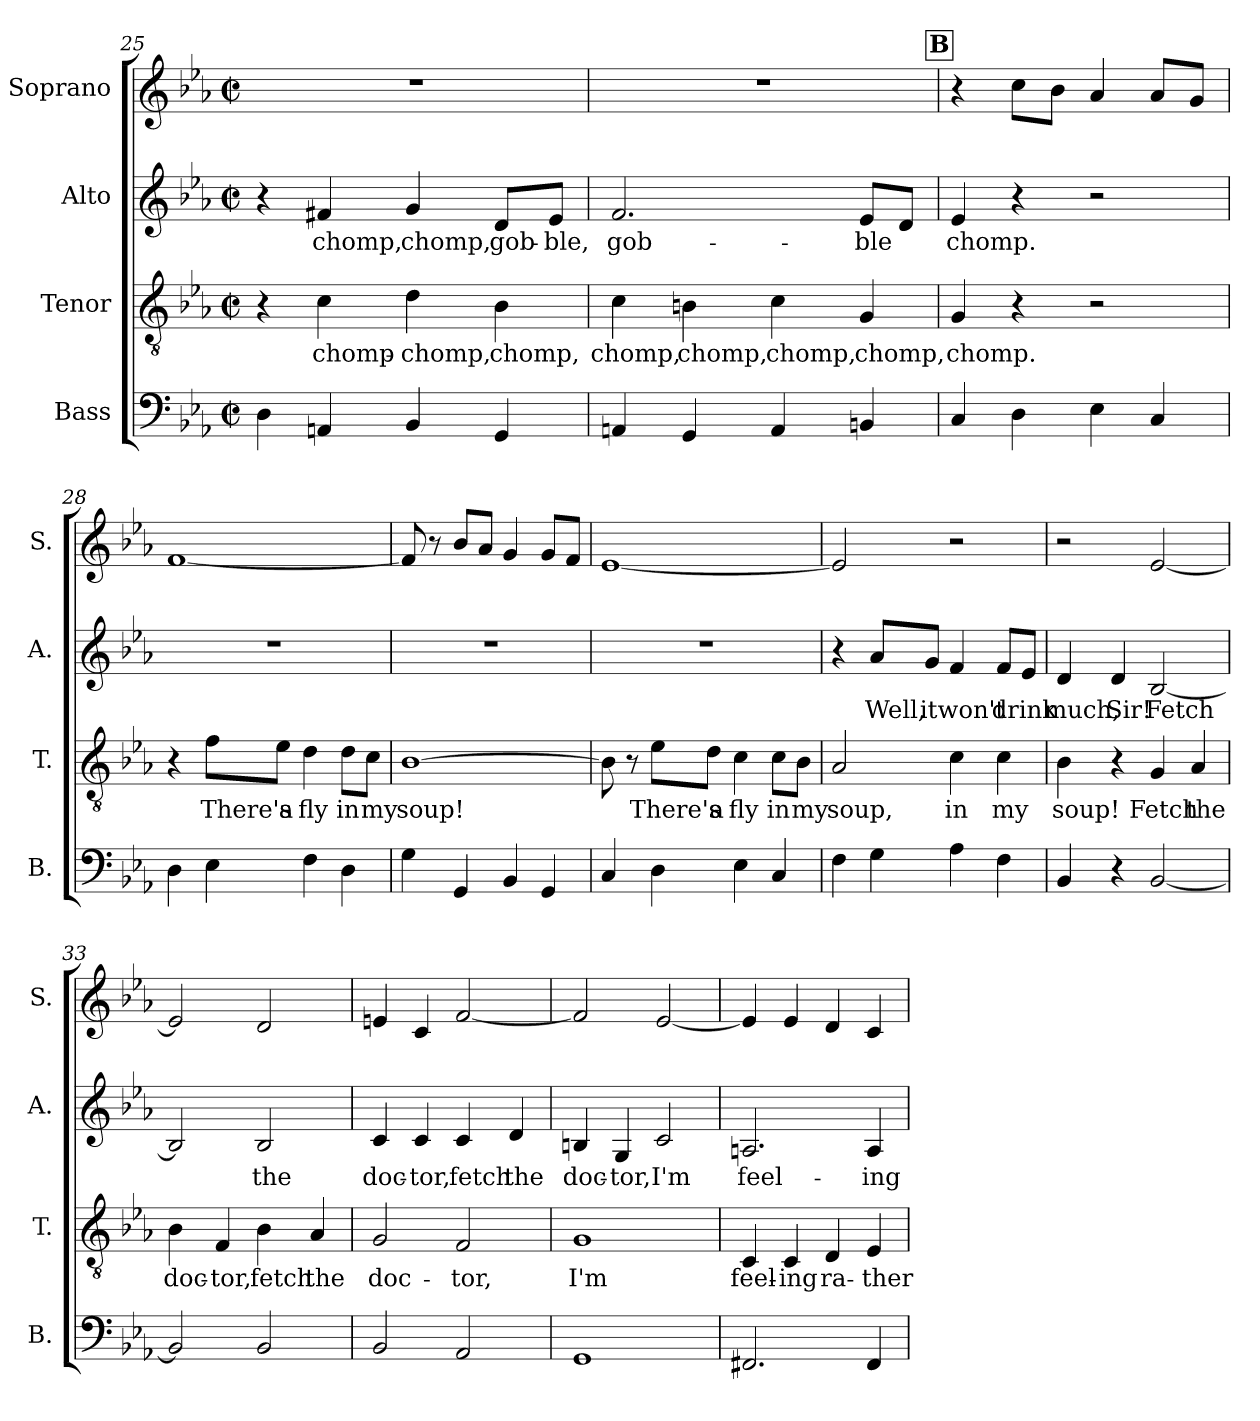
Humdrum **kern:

**kern	**kern	**text	**kern	**text	**kern
*part4	*part3	*part3	*part2	*part2	*part1
*staff4	*staff3	*staff3	*staff2	*staff2	*staff1
*I"Bass	*I"Tenor	*	*I"Alto	*	*I"Soprano
*I'B.	*I'T.	*	*I'A.	*	*I'S.
*clefF4	*clefGv2	*	*clefG2	*	*clefG2
*k[b-e-a-]	*k[b-e-a-]	*	*k[b-e-a-]	*	*k[b-e-a-]
*M2/2	*M2/2	*	*M2/2	*	*M2/2
*met(c|)	*met(c|)	*	*met(c|)	*	*met(c|)
=25	=25	=25	=25	=25	=25
4D\	4r	.	4r	.	1r
!	!	!LO:LY:b	!	!LO:LY:b	!
4AAn/	4c\	chomp-	4f#X/	chomp,	.
!	!	!LO:LY:b	!	!LO:LY:b	!
4BB-/	4d\	-chomp,	4g/	chomp,	.
!	!	!LO:LY:b	!	!LO:LY:b	!
4GG/	4B-\	chomp,	8d/L	gob-	.
!	!	!	!	!LO:LY:b	!
.	.	.	8e-/J	-ble,	.
!!LO:PB:g=z
=26	=26	=26	=26	=26	=26
!	!	!LO:LY:b	!	!LO:LY:b	!
4AAn/	4c\	chomp,	2.f/	gob-	1r
!	!	!LO:LY:b	!	!	!
4GG/	4Bn\	chomp,	.	.	.
!	!	!LO:LY:b	!	!	!
4AA/	4c\	chomp,	.	.	.
!	!	!LO:LY:b	!	!LO:LY:b	!
4BBn/	4G/	chomp,	8e-/L	-ble	.
.	.	.	8d/J	.	.
!!LO:REH:place=s1:a:B:fs=14:t=B
=27	=27	=27	=27	=27	=27
!	!	!LO:LY:b	!	!LO:LY:b	!
4C/	4G/	chomp.	4e-/	chomp.	4r
4D\	4r	.	4r	.	8cc\L
.	.	.	.	.	8b-\J
4E-\	2r	.	2r	.	4a-/
4C/	.	.	.	.	8a-/L
.	.	.	.	.	8g/J
=28	=28	=28	=28	=28	=28
4D\	4r	.	1r	.	[1f
!	!	!LO:LY:b	!	!	!
4E-\	8f\L	There's	.	.	.
!	!	!LO:LY:b	!	!	!
.	8e-\J	a	.	.	.
!	!	!LO:LY:b	!	!	!
4F\	4d\	fly	.	.	.
!	!	!LO:LY:b	!	!	!
4D\	8d\L	in	.	.	.
!	!	!LO:LY:b	!	!	!
.	8c\J	my	.	.	.
=29	=29	=29	=29	=29	=29
!	!	!LO:LY:b	!	!	!
4G\	[1B-	soup!	1r	.	8f/]
.	.	.	.	.	8r
4GG/	.	.	.	.	8b-/L
.	.	.	.	.	8a-/J
4BB-/	.	.	.	.	4g/
4GG/	.	.	.	.	8g/L
.	.	.	.	.	8f/J
!!LO:LB:g=z
=30	=30	=30	=30	=30	=30
4C/	8B-\]	.	1r	.	[1e-
.	8r	.	.	.	.
!	!	!LO:LY:b	!	!	!
4D\	8e-\L	There's	.	.	.
!	!	!LO:LY:b	!	!	!
.	8d\J	a	.	.	.
!	!	!LO:LY:b	!	!	!
4E-\	4c\	fly	.	.	.
!	!	!LO:LY:b	!	!	!
4C/	8c\L	in	.	.	.
!	!	!LO:LY:b	!	!	!
.	8B-\J	my	.	.	.
=31	=31	=31	=31	=31	=31
!	!	!LO:LY:b	!	!	!
4F\	2A-/	soup,	4r	.	2e-/]
!	!	!	!	!LO:LY:b	!
4G\	.	.	8a-/L	Well,	.
!	!	!	!	!LO:LY:b	!
.	.	.	8g/J	it	.
!	!	!LO:LY:b	!	!LO:LY:b	!
4A-\	4c\	in	4f/	won't	2r
!	!	!LO:LY:b	!	!LO:LY:b	!
4F\	4c\	my	8f/L	drink	.
.	.	.	8e-/J	.	.
=32	=32	=32	=32	=32	=32
!	!	!LO:LY:b	!	!LO:LY:b	!
4BB-/	4B-\	soup!	4d/	much,	2r
!	!	!	!	!LO:LY:b	!
4r	4r	.	4d/	Sir!	.
!	!	!LO:LY:b	!	!LO:LY:b	!
[2BB-/	4G/	Fetch	[2B-/	Fetch	[2e-/
!	!	!LO:LY:b	!	!	!
.	4A-/	the	.	.	.
=33	=33	=33	=33	=33	=33
!	!	!LO:LY:b	!	!	!
2BB-/]	4B-\	doc-	2B-/]	.	2e-/]
!	!	!LO:LY:b	!	!	!
.	4F/	-tor,	.	.	.
!	!	!LO:LY:b	!	!LO:LY:b	!
2BB-/	4B-\	fetch	2B-/	the	2d/
!	!	!LO:LY:b	!	!	!
.	4A-/	the	.	.	.
!!LO:PB:g=z
=34	=34	=34	=34	=34	=34
!	!	!LO:LY:b	!	!LO:LY:b	!
2BB-/	2G/	doc-	4c/	doc-	4en/
!	!	!	!	!LO:LY:b	!
.	.	.	4c/	-tor,	4c/
!	!	!LO:LY:b	!	!LO:LY:b	!
2AA-/	2F/	-tor,	4c/	fetch	[2f/
!	!	!	!	!LO:LY:b	!
.	.	.	4d/	the	.
=35	=35	=35	=35	=35	=35
!	!	!LO:LY:b	!	!LO:LY:b	!
1GG	1G	I'm	4Bn/	doc-	2f/]
!	!	!	!	!LO:LY:b	!
.	.	.	4G/	-tor,	.
!	!	!	!	!LO:LY:b	!
.	.	.	2c/	I'm	[2e-/
=36	=36	=36	=36	=36	=36
!	!	!LO:LY:b	!	!LO:LY:b	!
2.FF#X/	4C/	feel-	2.An/	feel-	4e-/]
!	!	!LO:LY:b	!	!	!
.	4C/	-ing	.	.	4e-/
!	!	!LO:LY:b	!	!	!
.	4D/	ra-	.	.	4d/
!	!	!LO:LY:b	!	!LO:LY:b	!
4FF#/	4E-/	-ther	4A/	-ing	4c/
=	=	=	=	=	=
*-	*-	*-	*-	*-	*-
